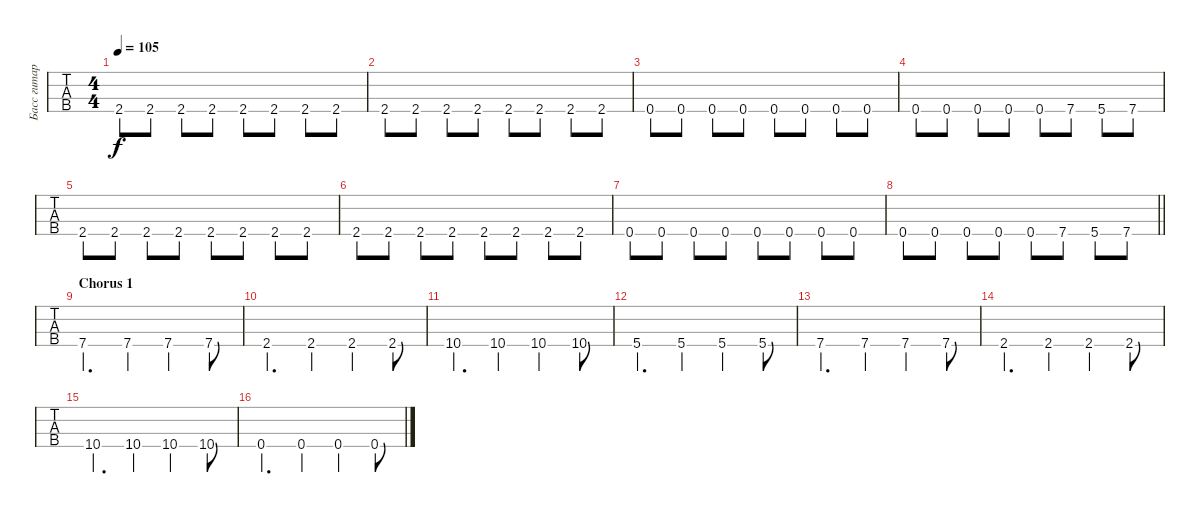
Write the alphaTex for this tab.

\track ("Басс гитара" "Басс гитар") {instrument electricbassfinger}
\staff {tabs}
\tuning (G2 D2 A1 D1) {hide}
\ts (4 4)
\tempo 105
\clef f4
\ks c
2.4.8{dy f} 2.4.8 2.4.8 2.4.8 2.4.8 2.4.8 2.4.8 2.4.8 |
2.4.8 2.4.8 2.4.8 2.4.8 2.4.8 2.4.8 2.4.8 2.4.8 |
0.4.8 0.4.8 0.4.8 0.4.8 0.4.8 0.4.8 0.4.8 0.4.8 |
0.4.8 0.4.8 0.4.8 0.4.8 0.4.8 7.4.8 5.4.8 7.4.8 |
2.4.8 2.4.8 2.4.8 2.4.8 2.4.8 2.4.8 2.4.8 2.4.8 |
2.4.8 2.4.8 2.4.8 2.4.8 2.4.8 2.4.8 2.4.8 2.4.8 |
0.4.8 0.4.8 0.4.8 0.4.8 0.4.8 0.4.8 0.4.8 0.4.8 |
\barLineRight lightlight
0.4.8 0.4.8 0.4.8 0.4.8 0.4.8 7.4.8 5.4.8 7.4.8 |
\section ("" "Chorus 1")
7.4.4{d} 7.4.4 7.4.4 7.4.8 |
2.4.4{d} 2.4.4 2.4.4 2.4.8 |
10.4.4{d} 10.4.4 10.4.4 10.4.8 |
5.4.4{d} 5.4.4 5.4.4 5.4.8 |
7.4.4{d} 7.4.4 7.4.4 7.4.8 |
2.4.4{d} 2.4.4 2.4.4 2.4.8 |
10.4.4{d} 10.4.4 10.4.4 10.4.8 |
0.4.4{d} 0.4.4 0.4.4 0.4.8
